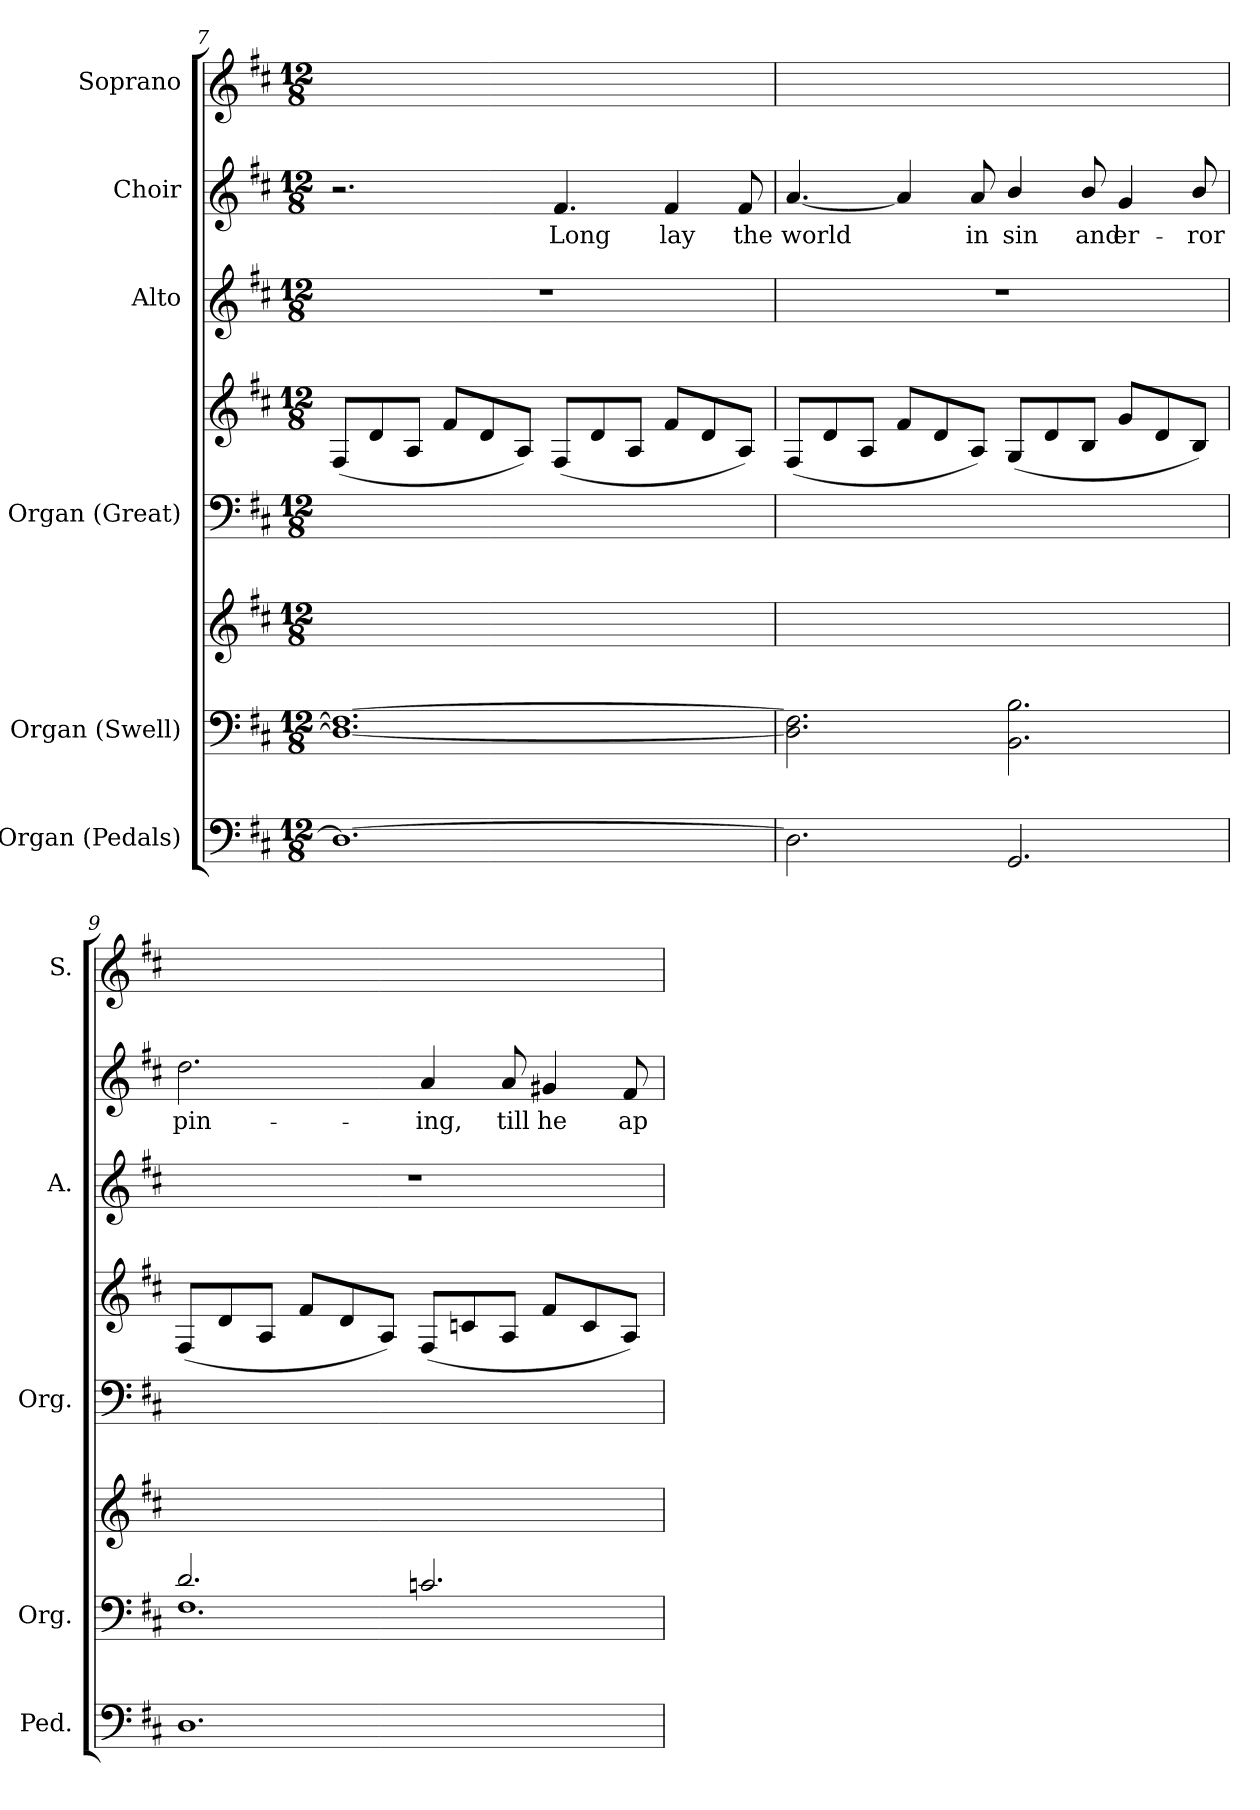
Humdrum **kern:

**kern	**kern	**kern	**kern	**kern	**kern	**kern	**text	**kern	**text
*part6	*part5	*part5	*part4	*part4	*part3	*part2	*part2	*part1	*part1
*staff8	*staff7	*staff6	*staff5	*staff4	*staff3	*staff2	*staff2	*staff1	*staff1
*I"Organ  (Pedals)	*I"Organ (Swell)	*	*I"Organ (Great)	*	*I"Alto	*I"Choir	*	*I"Soprano	*
*I'Ped.	*I'Org.	*	*I'Org.	*	*I'A.	*	*	*I'S.	*
*clefF4	*clefF4	*clefG2	*clefF4	*clefG2	*clefG2	*clefG2	*	*clefG2	*
*k[f#c#]	*k[f#c#]	*k[f#c#]	*k[f#c#]	*k[f#c#]	*k[f#c#]	*k[f#c#]	*	*k[f#c#]	*
*D:	*D:	*D:	*D:	*D:	*D:	*D:	*	*D:	*
*M12/8	*M12/8	*M12/8	*M12/8	*M12/8	*M12/8	*M12/8	*	*M12/8	*
=7	=7	=7	=7	=7	=7	=7	=7	=7	=7
!	!	!LO:N:vis=1	!LO:N:vis=1	!	!LO:N:vis=1	!	!	!	!
1.Di_>	1.Di_< 1.F#i_>	1.ryy	1.ryy	(8F#i/L	1.r	2.r	.	2.ryy	.
.	.	.	.	8di/	.	.	.	.	.
.	.	.	.	8Ai/J	.	.	.	.	.
.	.	.	.	8f#i/L	.	.	.	.	.
.	.	.	.	8di/	.	.	.	.	.
.	.	.	.	8Ai/J)	.	.	.	.	.
!	!	!	!	!	!	!	!LO:LY:b:color=#000000	!	!
!	!	!	!	!	!	!	!	!	!LO:LY:b:color=#000000
.	.	.	.	(8F#i/L	.	4.f#i/	Long	4.f#i/yy	Long
.	.	.	.	8di/	.	.	.	.	.
.	.	.	.	8Ai/J	.	.	.	.	.
!	!	!	!	!	!	!	!LO:LY:b:color=#000000	!	!
!	!	!	!	!	!	!	!	!	!LO:LY:b:color=#000000
.	.	.	.	8f#i/L	.	4f#i/	lay	4f#i/yy	lay
.	.	.	.	8di/	.	.	.	.	.
!	!	!	!	!	!	!	!LO:LY:b:color=#000000	!	!
!	!	!	!	!	!	!	!	!	!LO:LY:b:color=#000000
.	.	.	.	8Ai/J)	.	8f#i/	the	8f#i/yy	the
=8	=8	=8	=8	=8	=8	=8	=8	=8	=8
!	!	!LO:N:vis=1	!LO:N:vis=1	!	!LO:N:vis=1	!	!	!	!
!	!	!	!	!	!	!	!LO:LY:b:color=#000000	!	!
!	!	!	!	!	!	!	!	!	!LO:LY:b:color=#000000
2.Di\]	2.Di\] 2.F#i]	1.ryy	1.ryy	(8F#i/L	1.r	[<4.ai/	world	[<4.ai/yy	world
.	.	.	.	8di/	.	.	.	.	.
.	.	.	.	8Ai/J	.	.	.	.	.
.	.	.	.	8f#i/L	.	4ai/]	.	4ai/yy]	.
.	.	.	.	8di/	.	.	.	.	.
!	!	!	!	!	!	!	!LO:LY:b:color=#000000	!	!
!	!	!	!	!	!	!	!	!	!LO:LY:b:color=#000000
.	.	.	.	8Ai/J)	.	8ai/	in	8ai/yy	in
!	!	!	!	!	!	!	!LO:LY:b:color=#000000	!	!
!	!	!	!	!	!	!	!	!	!LO:LY:b:color=#000000
2.GGi/	2.BBi\ 2.Bi	.	.	(8Gi/L	.	4bi/	sin	4bi/yy	sin
.	.	.	.	8di/	.	.	.	.	.
!	!	!	!	!	!	!	!LO:LY:b:color=#000000	!	!
!	!	!	!	!	!	!	!	!	!LO:LY:b:color=#000000
.	.	.	.	8Bi/J	.	8bi/	and	8bi/yy	and
!	!	!	!	!	!	!	!LO:LY:b:color=#000000	!	!
!	!	!	!	!	!	!	!	!	!LO:LY:b:color=#000000
.	.	.	.	8gi/L	.	4gi/	er-	4gi/yy	er-
.	.	.	.	8di/	.	.	.	.	.
!	!	!	!	!	!	!	!LO:LY:b:color=#000000	!	!
!	!	!	!	!	!	!	!	!	!LO:LY:b:color=#000000
.	.	.	.	8Bi/J)	.	8bi/	-ror	8bi/yy	-ror
!!LO:PB:g=z
=9	=9	=9	=9	=9	=9	=9	=9	=9	=9
*	*^	*	*	*	*	*	*	*	*
!	!	!	!LO:N:vis=1	!LO:N:vis=1	!	!LO:N:vis=1	!	!	!	!
!	!	!	!	!	!	!	!	!LO:LY:b:color=#000000	!	!
!	!	!	!	!	!	!	!	!	!	!LO:LY:b:color=#000000
1.Di	2.di/	1.F#i	1.ryy	1.ryy	(8F#i/L	1.r	2.ddi\	pin-	2.ddi\yy	pin-
.	.	.	.	.	8di/	.	.	.	.	.
.	.	.	.	.	8Ai/J	.	.	.	.	.
.	.	.	.	.	8f#i/L	.	.	.	.	.
.	.	.	.	.	8di/	.	.	.	.	.
.	.	.	.	.	8Ai/J)	.	.	.	.	.
!	!	!	!	!	!	!	!	!LO:LY:b:color=#000000	!	!
!	!	!	!	!	!	!	!	!	!	!LO:LY:b:color=#000000
.	2.cni/	.	.	.	(8F#i/L	.	4ai/	-ing,	4ai/yy	-ing,
.	.	.	.	.	8cni/	.	.	.	.	.
!	!	!	!	!	!	!	!	!LO:LY:b:color=#000000	!	!
!	!	!	!	!	!	!	!	!	!	!LO:LY:b:color=#000000
.	.	.	.	.	8Ai/J	.	8ai/	till	8ai/yy	till
!	!	!	!	!	!	!	!	!LO:LY:b:color=#000000	!	!
!	!	!	!	!	!	!	!	!	!	!LO:LY:b:color=#000000
.	.	.	.	.	8f#i/L	.	4g#Xi/	he	4g#Xi/yy	he
.	.	.	.	.	8ci/	.	.	.	.	.
!	!	!	!	!	!	!	!	!LO:LY:b:color=#000000	!	!
!	!	!	!	!	!	!	!	!	!	!LO:LY:b:color=#000000
.	.	.	.	.	8Ai/J)	.	8f#i/	ap-	8f#i/yy	ap-
*	*v	*v	*	*	*	*	*	*	*	*
=	=	=	=	=	=	=	=	=	=
*-	*-	*-	*-	*-	*-	*-	*-	*-	*-
